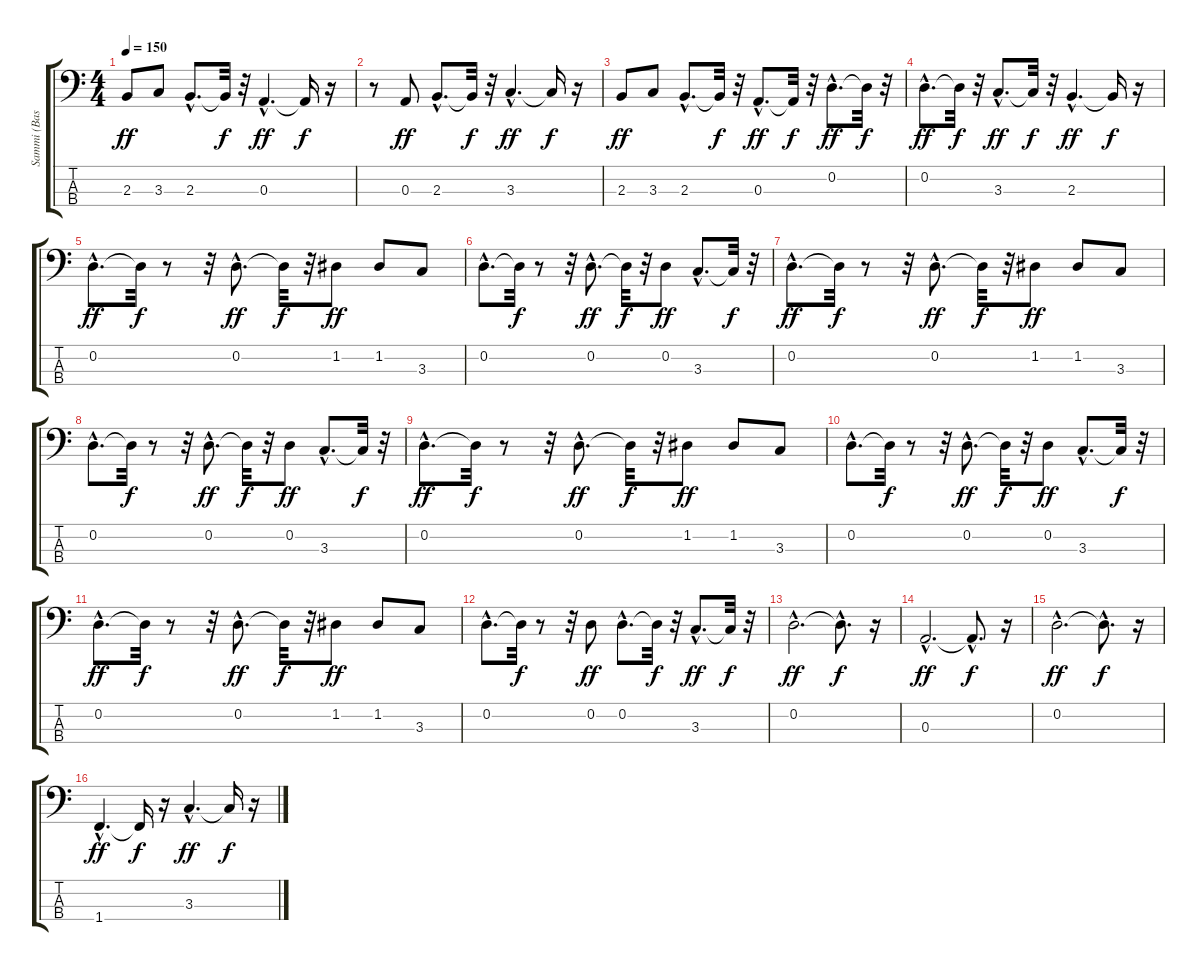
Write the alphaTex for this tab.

\track ("Sammi (Bass Guitar)" "Sammi (Bas") {instrument electricbassfinger}
\staff {score tabs}
\tuning (G2 D2 A1 E1) {hide}
\ts (4 4)
\tempo 150
\clef f4
\ks c
2.3.8{dy ff} 3.3.8 2.3{hac}.8{d} 2.3{t}.32{dy f} r.32 0.3{hac}.4{d dy ff} 0.3{t}.16{dy f} r.16 |
r.8 0.3.8{dy ff} 2.3{hac}.8{d} 2.3{t}.32{dy f} r.32 3.3{hac}.4{d dy ff} 3.3{t}.16{dy f} r.16 |
2.3.8{dy ff} 3.3.8 2.3{hac}.8{d} 2.3{t}.32{dy f} r.32 0.3{hac}.8{d dy ff} 0.3{t}.32{dy f} r.32 0.2{hac}.8{d dy ff} 0.2{t}.32{dy f} r.32 |
0.2{hac}.8{d dy ff} 0.2{t}.32{dy f} r.32 3.3{hac}.8{d dy ff} 3.3{t}.32{dy f} r.32 2.3{hac}.4{d dy ff} 2.3{t}.16{dy f} r.16 |
0.2{hac}.8{d dy ff} 0.2{t}.32{dy f} r.8 r.32 0.2{hac}.8{d dy ff} 0.2{t}.32{dy f} r.32 1.2.8{dy ff} 1.2.8 3.3.8 |
0.2{hac}.8{d} 0.2{t}.32{dy f} r.8 r.32 0.2{hac}.8{d dy ff} 0.2{t}.32{dy f} r.32 0.2.8{dy ff} 3.3{hac}.8{d} 3.3{t}.32{dy f} r.32 |
0.2{hac}.8{d dy ff} 0.2{t}.32{dy f} r.8 r.32 0.2{hac}.8{d dy ff} 0.2{t}.32{dy f} r.32 1.2.8{dy ff} 1.2.8 3.3.8 |
0.2{hac}.8{d} 0.2{t}.32{dy f} r.8 r.32 0.2{hac}.8{d dy ff} 0.2{t}.32{dy f} r.32 0.2.8{dy ff} 3.3{hac}.8{d} 3.3{t}.32{dy f} r.32 |
0.2{hac}.8{d dy ff} 0.2{t}.32{dy f} r.8 r.32 0.2{hac}.8{d dy ff} 0.2{t}.32{dy f} r.32 1.2.8{dy ff} 1.2.8 3.3.8 |
0.2{hac}.8{d} 0.2{t}.32{dy f} r.8 r.32 0.2{hac}.8{d dy ff} 0.2{t}.32{dy f} r.32 0.2.8{dy ff} 3.3{hac}.8{d} 3.3{t}.32{dy f} r.32 |
0.2{hac}.8{d dy ff} 0.2{t}.32{dy f} r.8 r.32 0.2{hac}.8{d dy ff} 0.2{t}.32{dy f} r.32 1.2.8{dy ff} 1.2.8 3.3.8 |
0.2{hac}.8{d} 0.2{t}.32{dy f} r.8 r.32 0.2.8{dy ff} 0.2{hac}.8{d} 0.2{t}.32{dy f} r.32 3.3{hac}.8{d dy ff} 3.3{t}.32{dy f} r.32 |
0.2{hac}.2{d dy ff} 0.2{hac t}.8{d dy f} r.16 |
0.3{hac}.2{d dy ff} 0.3{hac t}.8{d dy f} r.16 |
0.2{hac}.2{d dy ff} 0.2{hac t}.8{d dy f} r.16 |
1.4{hac}.4{d dy ff} 1.4{t}.16{dy f} r.16 3.3{hac}.4{d dy ff} 3.3{t}.16{dy f} r.16
